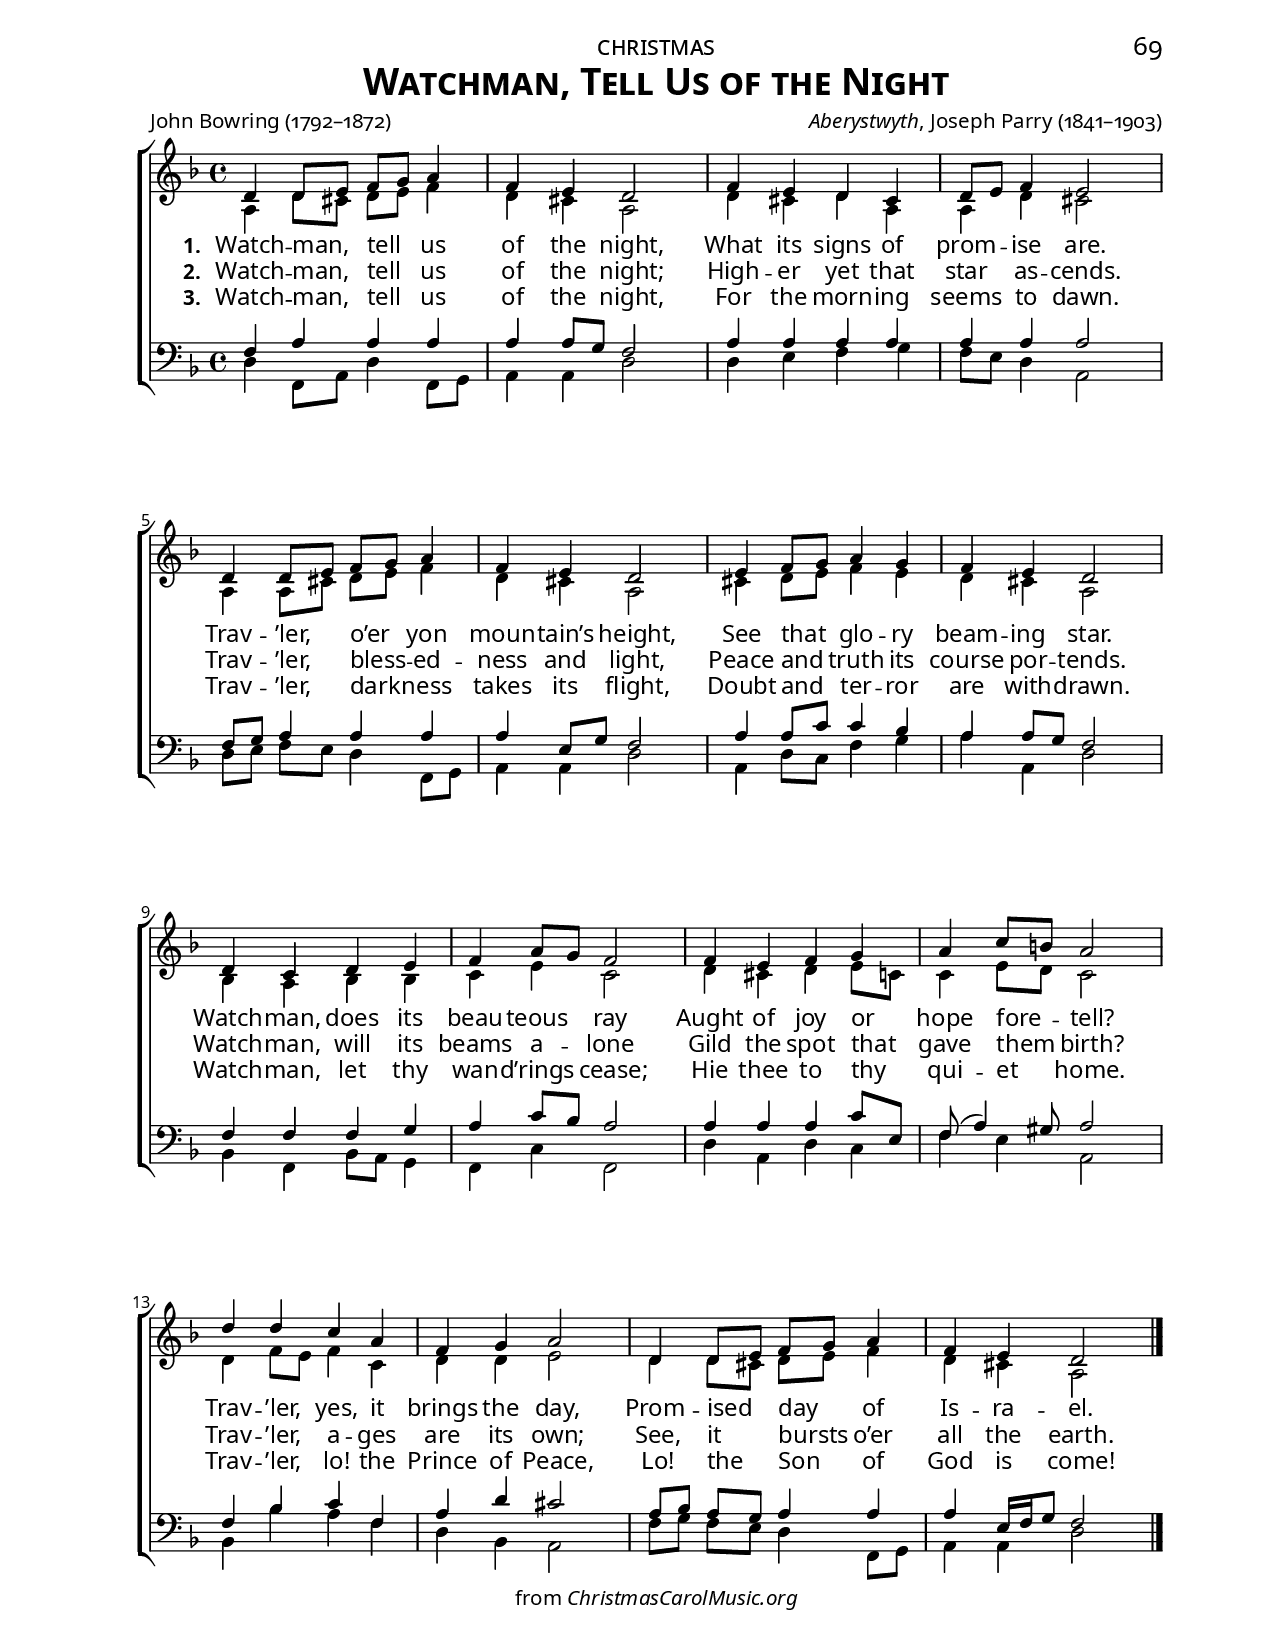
\version "2.14.2"
\include "util.ly"
\header {
  title = \markup{\override #'(font-name . "Garamond Premier Pro Semibold"){ \abs-fontsize #18 \smallCapsOldStyle"Watchman, Tell Us of the Night"}}
  poet = \markup\oldStyleNum"John Bowring (1792–1872)"
  composer = \markup\concat{\italic "Aberystwyth" \oldStyleNum", Joseph Parry (1841–1903)"}
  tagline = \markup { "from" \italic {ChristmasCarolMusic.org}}
}
\paper {
  %print-all-headers = ##t
  paper-height = 11\in
  paper-width = 8.5\in
  indent = 0\in
  %system-system-spacing = #'((basic-distance . 10) (padding . 0))
  %system-system-spacing =
  %  #'((basic-distance . 0)
  %     (minimum-distance . 0)
  %     (padding . -0.35)
  %     (stretchability . 100))
  ragged-last-bottom = ##f
  ragged-bottom = ##f
  two-sided = ##t
  inner-margin = 1\in
  outer-margin = 0.75\in
  top-margin = 0.26\in
  bottom-margin = 0.25\in
  first-page-number = #069
  print-first-page-number = ##t
  headerLine = \markup{\override #'(font-name . "Garamond Premier Pro") \smallCapsOldStyle"christmas"}
  oddHeaderMarkup = \markup\fill-line{
     \override #'(font-name . "Garamond Premier Pro")\abs-fontsize #12.5
     \combine 
        \fill-line{"" \on-the-fly #print-page-number-check-first
        \oldStylePageNum""
        }
        \fill-line{\headerLine}
  }
  evenHeaderMarkup = \markup {
     \override #'(font-name . "Garamond Premier Pro")\abs-fontsize #12.5
     \combine
        \on-the-fly #print-page-number-check-first
        \oldStylePageNum""
        \fill-line{\headerLine}
  }
}
#(set-global-staff-size 18) \paper{ #(define fonts (make-pango-font-tree "Garamond Premier Pro" "Garamond Premier Pro" "Garamond Premier Pro" (/ 18 20))) }
global = {
  \key f \major
  \time 4/4
  \autoBeamOff
  \override DynamicLineSpanner #'staff-padding = #0.0
  \override DynamicLineSpanner #'Y-extent = #'(-1 . 1)
}

sopMusic = \relative c' {
  d4 d8[ e] f[ g] a4 |
  f e d2 |
  f4 e d cis |
  d8[ e] f4 e2 | \break
  
  d4 d8[ e] f[ g] a4 |
  f e d2 |
  e4 f8[ g] a4 g |
  f e d2 | \break
  
  d4 c d e |
  f a8[ g] f2 |
  f4 e f g |
  a c8[ b] a2 | \break
  
  d4 d c a |
  f g a2 |
  d,4 d8[ e] f[ g] a4 |
  f e d2 \bar "|."
}
sopWords = \lyricmode {
  
}

altoMusic = \relative c' {
  a4 d8[ cis] d[ e] f4 |
  d cis a2 |
  d4 cis d a |
  a d cis2 |
  
  a4 a8[ cis] d[ e] f4 |
  d cis a2 |
  cis4 d8[ e] f4 e |
  d cis a2 |
  
  bes4 a bes bes |
  c e c2 |
  d4 cis d e8[ c] |
  c4 e8[ d] c2 |
  
  d4 f8[ e] f4 c |
  d d e2 |
  d4 d8[ cis] d[ e] f4 |
  d cis a2 \bar "|."
}
altoWords = \lyricmode {
  \dropLyricsVII
  \set stanza = #"1. "
  Watch -- man, tell us of the night,
  What its signs of prom -- ise are.
  Trav -- ’ler, o’er yon moun -- tain’s height,
  See that glo -- ry beam -- ing star.
  Watch -- man, does its beau -- teous ray
  Aught of joy or hope fore -- tell?
  Trav -- ’ler, yes, it brings the day,
  Prom -- ised day of Is -- ra -- el.
}
altoWordsII = \lyricmode {
  \dropLyricsVII
%\markup\italic
  \set stanza = #"2. "
  Watch -- man, tell us of the night;
  High -- er yet that star as -- cends.
  Trav -- ’ler, bless -- ed -- ness and light,
  Peace and truth its course por -- tends.
  Watch -- man, will its beams a -- lone
  Gild the spot that gave them birth?
  Trav -- ’ler, a -- ges are its own;
  See, it bursts o’er all the earth.
}
altoWordsIII = \lyricmode {
  \dropLyricsVII
  \set stanza = #"3. "
  Watch -- man, tell us of the night,
  For the morn -- ing seems to dawn.
  Trav -- ’ler, dark -- ness takes its flight,
  Doubt and ter -- ror are with -- drawn.
  Watch -- man, let thy wan -- d’rings cease;
  Hie thee to thy qui -- et home.
  Trav -- ’ler, lo! the Prince of Peace,
  Lo! the Son of God is come!
}
altoWordsIV = \lyricmode {
  \set stanza = #"4. "
  \set ignoreMelismata = ##t
}
altoWordsV = \lyricmode {
  \set stanza = #"5. "
  \set ignoreMelismata = ##t
}
altoWordsVI = \lyricmode {
  \set stanza = #"6. "
  \set ignoreMelismata = ##t
}
tenorMusic = \relative c {
  f4 a a a |
  a a8[ g] f2 |
  a4 a a a |
  a a a2 |
  
  f8[ g] a4 a a |
  a e8[ g] f2 |
  a4 a8[ c] c4 bes |
  a a8[ g] f2 |
  
  f4 f f g |
  a c8[ bes] a2 |
  a4 a a c8[ e,] |
  f8( a4) gis8 a2 |
  
  f4 bes c f, |
  a d cis2 |
  a8[ bes] a[ g] a4 a |
  a e16[ f g8] f2 \bar "|."
}
tenorWords = \lyricmode {

}

bassMusic = \relative c {
  d4 f,8[ a] d4 f,8[ g] |
  a4 a d2 |
  d4 e f g |
  f8[ e] d4 a2 |
  
  d8[ e] f[ e] d4 f,8[ g] |
  a4 a d2 |
  a4 d8[ c] f4 g |
  a a, d2 |
  
  bes4 f bes8[ a] g4 |
  f c' f,2 |
  d'4 a d c |
  f e a,2 |
  
  bes4 bes' a f |
  d bes a2 |
  f'8[ g] f[ e] d4 f,8[ g] |
  a4 a d2 \bar "|."
}
bassWords = \lyricmode {

}

pianoRH = \relative c' {
  
}
pianoLH = \relative c' {
  
}

\score {
  <<
   \new ChoirStaff <<
    \new Staff = women <<
      \new Voice = "sopranos" { \voiceOne << \global \sopMusic >> }
      \new Voice = "altos" { \voiceTwo << \global \altoMusic >> }
    >>
    \new Lyrics \with { alignAboveContext = #"women" \override VerticalAxisGroup #'nonstaff-relatedstaff-spacing = #'((basic-distance . 1))} \lyricsto "sopranos" \sopWords
    \new Lyrics = "altosVI"  \with { alignBelowContext = #"women" } \lyricsto "altos" \altoWordsVI
    \new Lyrics = "altosV"  \with { alignBelowContext = #"women" } \lyricsto "altos" \altoWordsV
    \new Lyrics = "altosIV"  \with { alignBelowContext = #"women" } \lyricsto "altos" \altoWordsIV
    \new Lyrics = "altosIII"  \with { alignBelowContext = #"women" } \lyricsto "altos" \altoWordsIII
    \new Lyrics = "altosII"  \with { alignBelowContext = #"women" } \lyricsto "altos" \altoWordsII
    \new Lyrics = "altos"  \with { alignBelowContext = #"women" \override VerticalAxisGroup #'nonstaff-relatedstaff-spacing = #'((basic-distance . 1))} \lyricsto "altos" \altoWords
   \new Staff = men <<
      \clef bass
      \new Voice = "tenors" { \voiceOne << \global \tenorMusic >> }
      \new Voice = "basses" { \voiceTwo << \global \bassMusic >> }
    >>
    \new Lyrics \with { alignAboveContext = #"men" \override VerticalAxisGroup #'nonstaff-relatedstaff-spacing = #'((basic-distance . 1)) } \lyricsto "tenors" \tenorWords
    \new Lyrics \with { alignBelowContext = #"men" \override VerticalAxisGroup #'nonstaff-relatedstaff-spacing = #'((basic-distance . 1)) } \lyricsto "basses" \bassWords
  >>
%    \new PianoStaff << \new Staff { \new Voice { \pianoRH } } \new Staff { \clef "bass" \pianoLH } >>
  >>
  \layout {
  \context {
    \Lyrics
    \override LyricText #'font-size = #1.3
  }
    \context {
      \Score
      \override SpacingSpanner #'base-shortest-duration = #(ly:make-moment 1 4)
      \override SpacingSpanner #'common-shortest-duration = #(ly:make-moment 1 4)
    }
    \context {
      % Remove all empty staves
      % \Staff \RemoveEmptyStaves \override VerticalAxisGroup #'remove-first = ##t
    }
    \context {
      \Lyrics
      \override LyricText #'X-offset = #center-on-word
    }
  }
}

